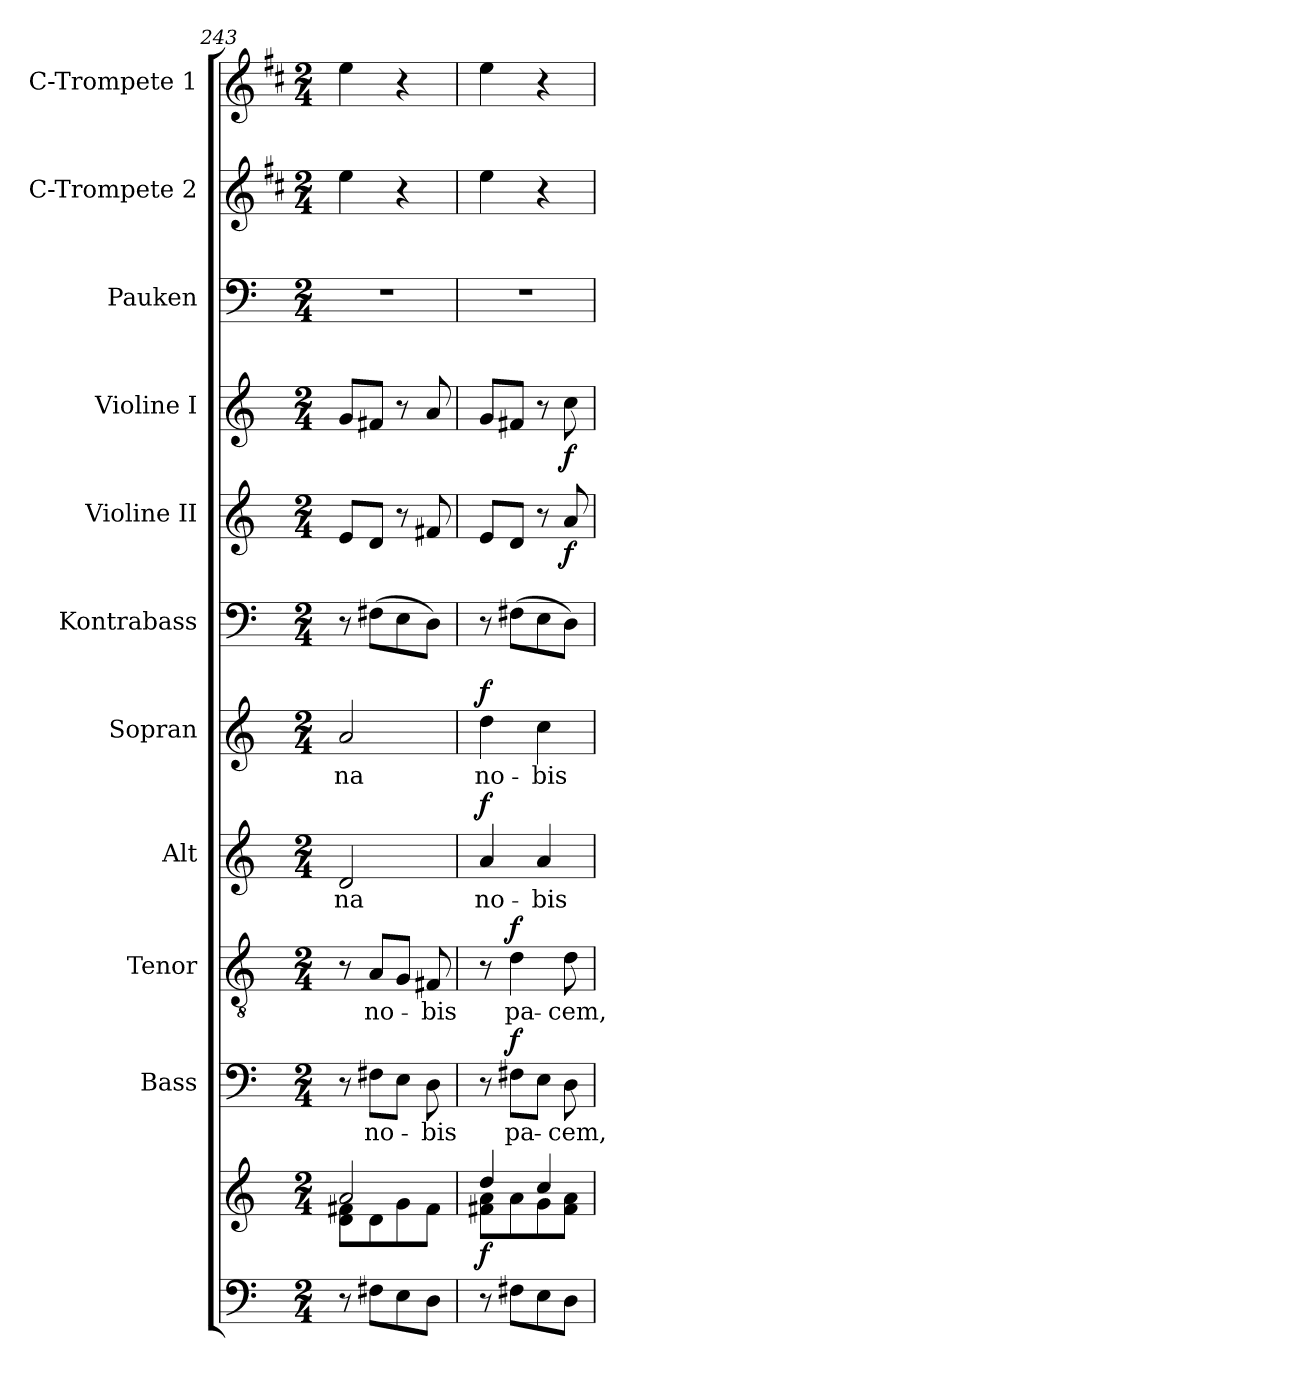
**kern	**kern	**dynam	**kern	**text	**dynam	**kern	**text	**dynam	**kern	**text	**dynam	**kern	**text	**dynam	**kern	**kern	**dynam	**kern	**dynam	**kern	**kern	**kern
*part11	*part11	*part11	*part10	*part10	*part10	*part9	*part9	*part9	*part8	*part8	*part8	*part7	*part7	*part7	*part6	*part5	*part5	*part4	*part4	*part3	*part2	*part1
*staff12	*staff11	*staff11/12	*staff10	*staff10	*staff10	*staff9	*staff9	*staff9	*staff8	*staff8	*staff8	*staff7	*staff7	*staff7	*staff6	*staff5	*staff5	*staff4	*staff4	*staff3	*staff2	*staff1
*	*	*	*I"Bass	*	*	*I"Tenor	*	*	*I"Alt	*	*	*I"Sopran	*	*	*I"Kontrabass	*I"Violine II	*	*I"Violine I	*	*I"Pauken	*I"C-Trompete 2	*I"C-Trompete 1
*	*	*	*I'B.	*	*	*I'T.	*	*	*I'A.	*	*	*I'S.	*	*	*I'Kb.	*I'Vl. II	*	*I'Vl. I	*	*I'Pk.	*I'C Trp. 2	*I'C Trp. 1
*clefF4	*clefG2	*	*clefF4	*	*	*clefGv2	*	*	*clefG2	*	*	*clefG2	*	*	*clefF4	*clefG2	*	*clefG2	*	*clefF4	*clefG2	*clefG2
*	*	*	*	*	*	*	*	*	*	*	*	*	*	*	*ITrd7c12	*	*	*	*	*	*ITrd1c2	*ITrd1c2
*k[]	*k[]	*	*k[]	*	*	*k[]	*	*	*k[]	*	*	*k[]	*	*	*k[]	*k[]	*	*k[]	*	*k[]	*k[]	*k[]
*C:	*C:	*	*C:	*	*	*C:	*	*	*C:	*	*	*C:	*	*	*C:	*C:	*	*C:	*	*C:	*C:	*C:
*M2/4	*M2/4	*	*M2/4	*	*	*M2/4	*	*	*M2/4	*	*	*M2/4	*	*	*M2/4	*M2/4	*	*M2/4	*	*M2/4	*M2/4	*M2/4
=243	=243	=243	=243	=243	=243	=243	=243	=243	=243	=243	=243	=243	=243	=243	=243	=243	=243	=243	=243	=243	=243	=243
*	*^	*	*	*	*	*	*	*	*	*	*	*	*	*	*	*	*	*	*	*	*	*
!	!	!	!	!	!	!	!	!	!	!	!LO:LY:b	!	!	!LO:LY:b	!	!	!	!	!	!	!	!	!
8r	2a/	8d\ 8f#X\L	.	8r	.	.	8r	.	.	2d/	-na	.	2a/	-na	.	8r	8e/L	.	8g/L	.	2r	4dd\	4dd\
!	!	!	!	!	!LO:LY:b	!	!	!LO:LY:b	!	!	!	!	!	!	!	!	!	!	!	!	!	!	!
8F#X\L	.	8d\	.	8F#X\L	no-	.	8A/L	no-	.	.	.	.	.	.	.	(>8FF#X\L	8d/J	.	8f#X/J	.	.	.	.
8E\	.	8g\	.	8E\J	.	.	8G/J	.	.	.	.	.	.	.	.	8EE\	8r	.	8r	.	.	4r	4r
!	!	!	!	!	!LO:LY:b	!	!	!LO:LY:b	!	!	!	!	!	!	!	!	!	!	!	!	!	!	!
8D\J	.	8f#\J	.	8D\	-bis	.	8F#X/	-bis	.	.	.	.	.	.	.	8DD\J)	8f#X/	.	8a/	.	.	.	.
!!LO:PB:g=z
=244	=244	=244	=244	=244	=244	=244	=244	=244	=244	=244	=244	=244	=244	=244	=244	=244	=244	=244	=244	=244	=244	=244	=244
!	!	!	!LO:DY:b	!	!	!	!	!	!	!	!LO:LY:b	!LO:DY:a	!	!LO:LY:b	!LO:DY:a	!	!	!	!	!	!	!	!
8r	4dd/	8f#X\ 8a\L	f	8r	.	.	8r	.	.	4a/	no-	f	4dd\	no-	f	8r	8e/L	.	8g/L	.	2r	4dd\	4dd\
!	!	!	!	!	!LO:LY:b	!LO:DY:a	!	!LO:LY:b	!LO:DY:a	!	!	!	!	!	!	!	!	!	!	!	!	!	!
8F#X\L	.	8a\	.	8F#X\L	pa-	f	4d\	pa-	f	.	.	.	.	.	.	(>8FF#X\L	8d/J	.	8f#X/J	.	.	.	.
!	!	!	!	!	!	!	!	!	!	!	!LO:LY:b	!	!	!LO:LY:b	!	!	!	!	!	!	!	!	!
8E\	4cc/	8g\	.	8E\J	.	.	.	.	.	4a/	-bis	.	4cc\	-bis	.	8EE\	8r	.	8r	.	.	4r	4r
!	!	!	!	!	!LO:LY:b	!	!	!LO:LY:b	!	!	!	!	!	!	!	!	!	!LO:DY:b	!	!LO:DY:b	!	!	!
8D\J	.	8f#\ 8a\J	.	8D\	-cem,	.	8d\	-cem,	.	.	.	.	.	.	.	8DD\J)	8a/	f	8cc\	f	.	.	.
*	*v	*v	*	*	*	*	*	*	*	*	*	*	*	*	*	*	*	*	*	*	*	*	*
=	=	=	=	=	=	=	=	=	=	=	=	=	=	=	=	=	=	=	=	=	=	=
*-	*-	*-	*-	*-	*-	*-	*-	*-	*-	*-	*-	*-	*-	*-	*-	*-	*-	*-	*-	*-	*-	*-
